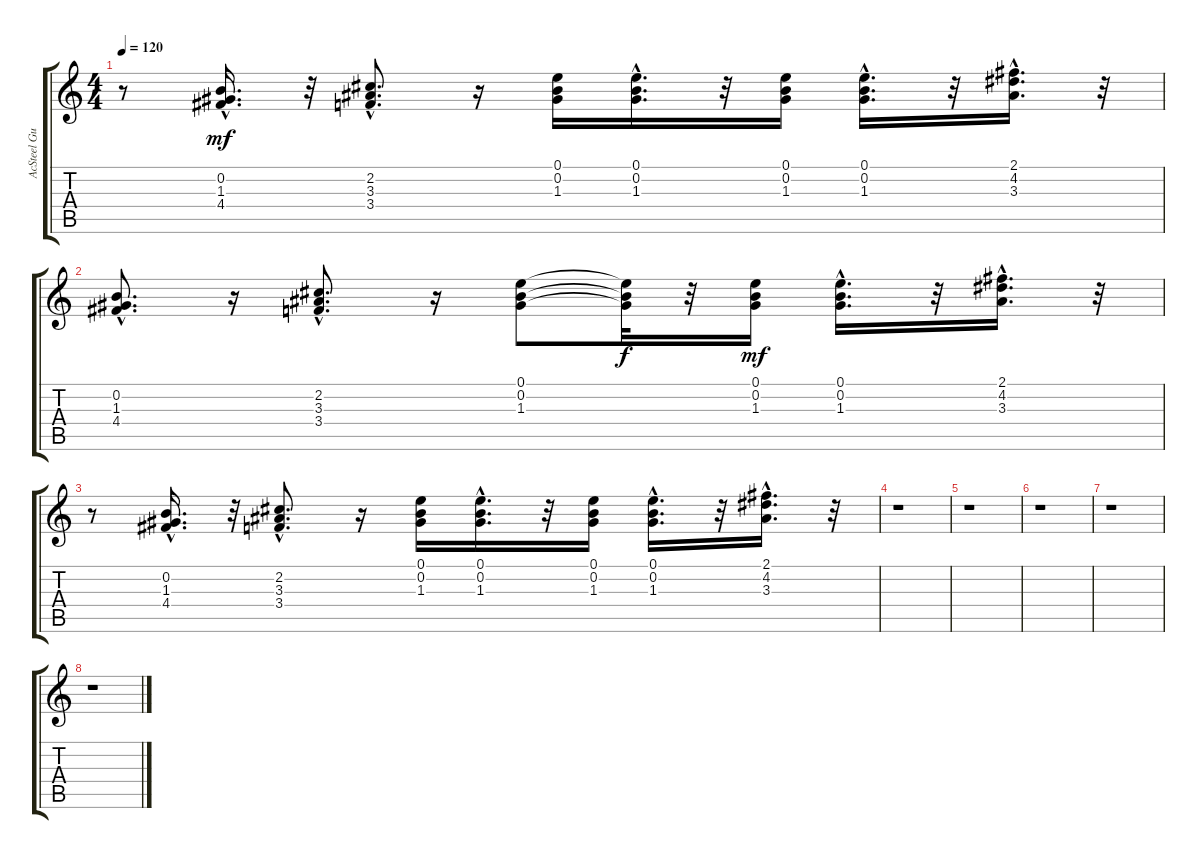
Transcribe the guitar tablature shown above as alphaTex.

\track ("AcSteel Guitar" "AcSteel Gu") {instrument acousticguitarsteel}
\staff {score tabs}
\tuning (E4 B3 G3 D3 A2 E2) {hide}
\ts (4 4)
\tempo 120
\clef g2
\ks c
r.8{dy mf} (0.2{hac} 1.3{hac} 4.4{hac}).16{d} r.32 (2.2{hac} 3.3{hac} 3.4{hac}).8{d} r.16 (0.1 0.2 1.3).16 (0.1{hac} 0.2{hac} 1.3{hac}).16{d} r.32 (0.1 0.2 1.3).16 (0.1{hac} 0.2{hac} 1.3{hac}).16{d} r.32 (2.1{hac} 4.2{hac} 3.3{hac}).16{d} r.32 |
(0.2{hac} 1.3{hac} 4.4{hac}).8{d} r.16 (2.2{hac} 3.3{hac} 3.4{hac}).8{d} r.16 (0.1 0.2 1.3).8 (0.1{t} 0.2{t} 1.3{t}).32{dy f} r.32 (0.1 0.2 1.3).16{dy mf} (0.1{hac} 0.2{hac} 1.3{hac}).16{d} r.32 (2.1{hac} 4.2{hac} 3.3{hac}).16{d} r.32 |
r.8 (0.2{hac} 1.3{hac} 4.4{hac}).16{d} r.32 (2.2{hac} 3.3{hac} 3.4{hac}).8{d} r.16 (0.1 0.2 1.3).16 (0.1{hac} 0.2{hac} 1.3{hac}).16{d} r.32 (0.1 0.2 1.3).16 (0.1{hac} 0.2{hac} 1.3{hac}).16{d} r.32 (2.1{hac} 4.2{hac} 3.3{hac}).16{d} r.32 |
r.1 |
r.1 |
r.1 |
r.1 |
r.1
